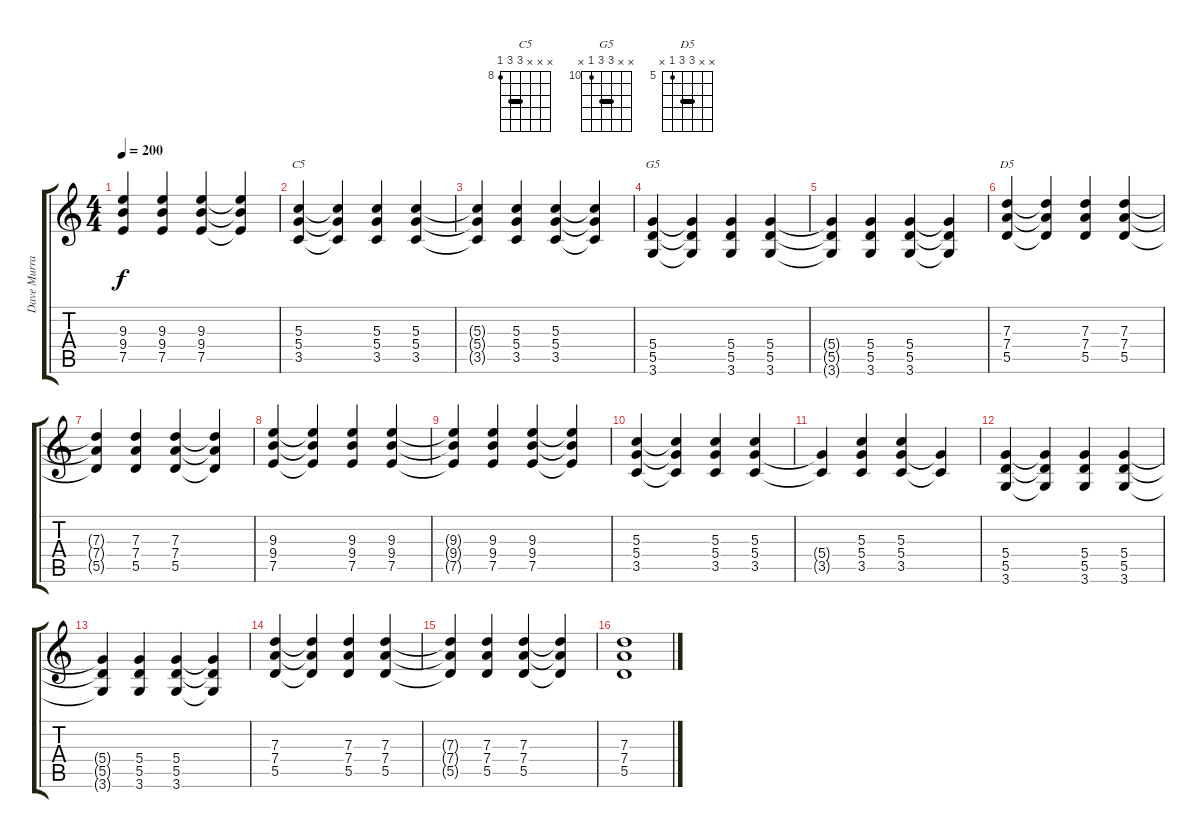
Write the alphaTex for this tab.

\track ("Dave Murray" "Dave Murra") {instrument distortionguitar}
\staff {score tabs}
\tuning (E4 B3 G3 D3 A2 E2) {hide}
\chord ("C5" x x x 10 10 8) {firstfret 8 barre 10}
\chord ("G5" x x 12 12 10 x) {firstfret 10 barre 12}
\chord ("D5" x x 7 7 5 x) {firstfret 5 barre 7}
\ts (4 4)
\tempo 200
\clef g2
\ks c
(9.3{t} 9.4{t} 7.5{t}).4{dy f} (9.3 9.4 7.5).4 (9.3 9.4 7.5).4 (9.3{t} 9.4{t} 7.5{t}).4 |
(5.3 5.4 3.5).4{ch "C5"} (5.3{t} 5.4{t} 3.5{t}).4 (5.3 5.4 3.5).4 (5.3 5.4 3.5).4 |
(5.3{t} 5.4{t} 3.5{t}).4 (5.3 5.4 3.5).4 (5.3 5.4 3.5).4 (5.3{t} 5.4{t} 3.5{t}).4 |
(5.4 5.5 3.6).4{ch "G5"} (5.4{t} 5.5{t} 3.6{t}).4 (5.4 5.5 3.6).4 (5.4 5.5 3.6).4 |
(5.4{t} 5.5{t} 3.6{t}).4 (5.4 5.5 3.6).4 (5.4 5.5 3.6).4 (5.4{t} 5.5{t} 3.6{t}).4 |
(7.3 7.4 5.5).4{ch "D5"} (7.3{t} 7.4{t} 5.5{t}).4 (7.3 7.4 5.5).4 (7.3 7.4 5.5).4 |
(7.3{t} 7.4{t} 5.5{t}).4 (7.3 7.4 5.5).4 (7.3 7.4 5.5).4 (7.3{t} 7.4{t} 5.5{t}).4 |
(9.3 9.4 7.5).4 (9.3{t} 9.4{t} 7.5{t}).4 (9.3 9.4 7.5).4 (9.3 9.4 7.5).4 |
(9.3{t} 9.4{t} 7.5{t}).4 (9.3 9.4 7.5).4 (9.3 9.4 7.5).4 (9.3{t} 9.4{t} 7.5{t}).4 |
(5.3 5.4 3.5).4 (5.3{t} 5.4{t} 3.5{t}).4 (5.3 5.4 3.5).4 (5.3 5.4 3.5).4 |
(5.4{t} 3.5{t}).4 (5.3 5.4 3.5).4 (5.3 5.4 3.5).4 (5.4{t} 3.5{t}).4 |
(5.4 5.5 3.6).4 (5.4{t} 5.5{t} 3.6{t}).4 (5.4 5.5 3.6).4 (5.4 5.5 3.6).4 |
(5.4{t} 5.5{t} 3.6{t}).4 (5.4 5.5 3.6).4 (5.4 5.5 3.6).4 (5.4{t} 5.5{t} 3.6{t}).4 |
(7.3 7.4 5.5).4 (7.3{t} 7.4{t} 5.5{t}).4 (7.3 7.4 5.5).4 (7.3 7.4 5.5).4 |
(7.3{t} 7.4{t} 5.5{t}).4 (7.3 7.4 5.5).4 (7.3 7.4 5.5).4 (7.3{t} 7.4{t} 5.5{t}).4 |
(7.3 7.4 5.5).1
